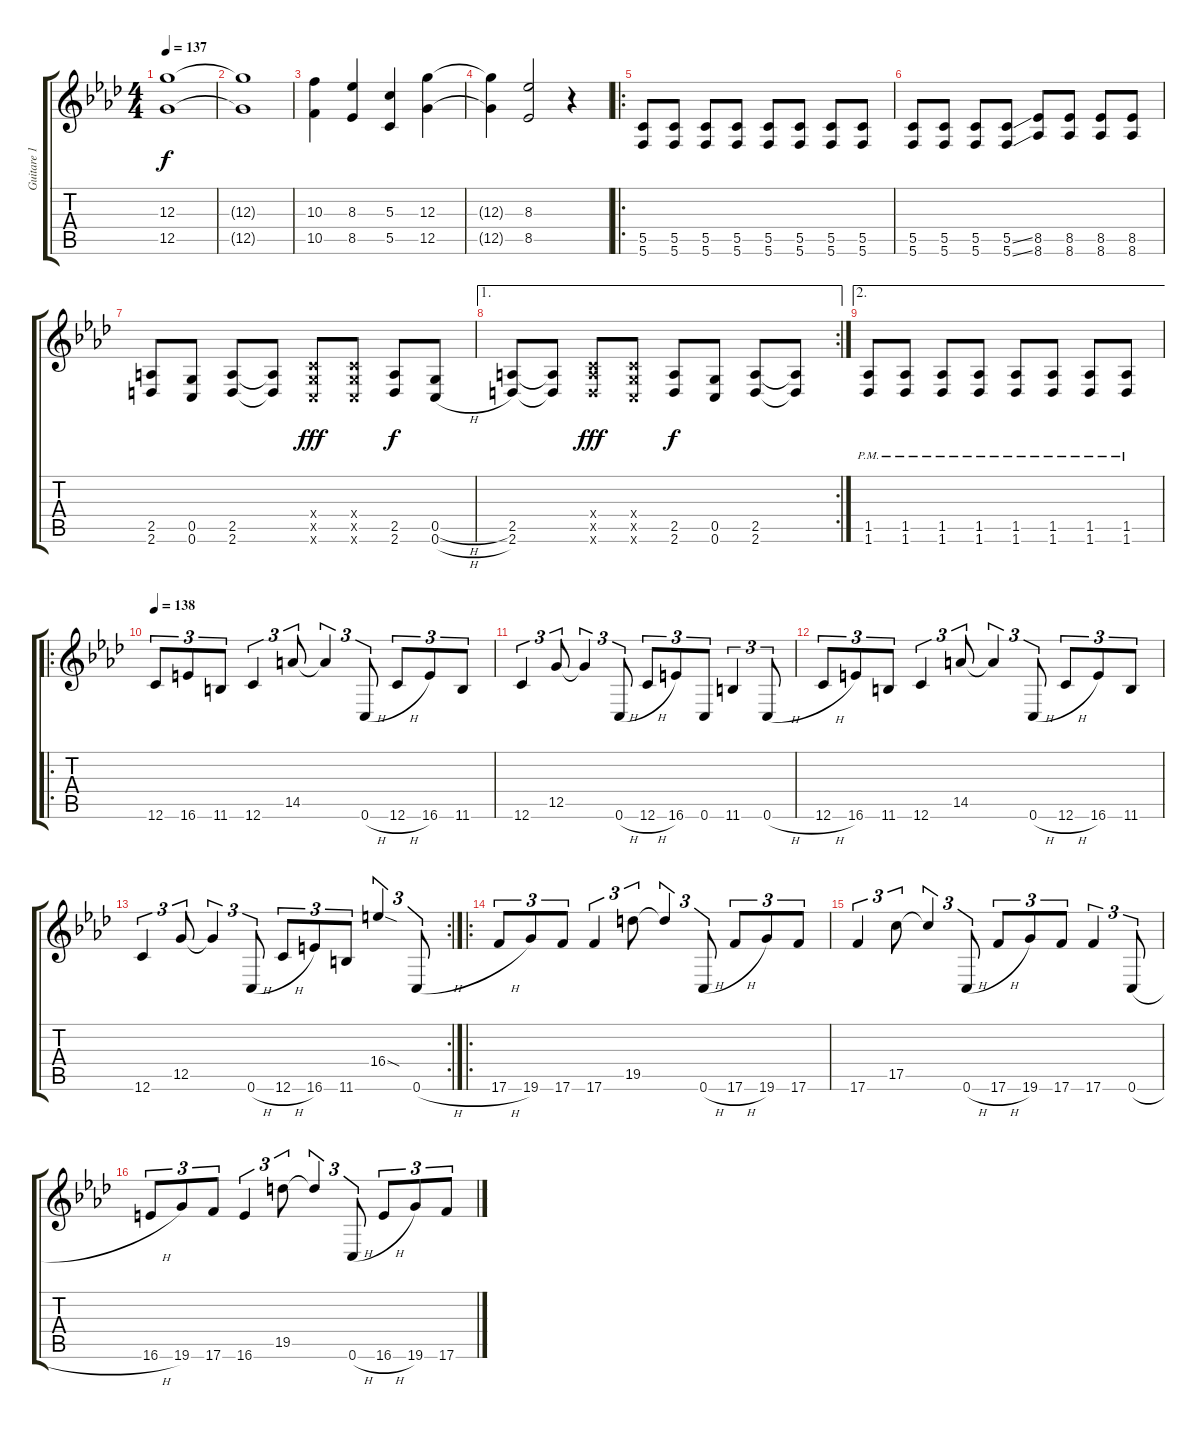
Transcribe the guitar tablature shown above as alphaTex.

\track ("Guitare 1" "Guitare 1") {instrument distortionguitar}
\staff {score tabs}
\tuning (E4 C4 G3 C3 G2 C2) {hide}
\ts (4 4)
\tempo 137
\clef g2
\ks ab
(12.3 12.5).1{dy f} |
(12.3{t} 12.5{t}).1 |
(10.3 10.5).4 (8.3 8.5).4 (5.3 5.5).4 (12.3 12.5).4 |
(12.3{t} 12.5{t}).4 (8.3 8.5).2 r.4 |
\ro
(5.5 5.6).8 (5.5 5.6).8 (5.5 5.6).8 (5.5 5.6).8 (5.5 5.6).8 (5.5 5.6).8 (5.5 5.6).8 (5.5 5.6).8 |
(5.5 5.6).8 (5.5 5.6).8 (5.5 5.6).8 (5.5{ss} 5.6{ss}).8 (8.5 8.6).8 (8.5 8.6).8 (8.5 8.6).8 (8.5 8.6).8 |
(2.5 2.6).8 (0.5 0.6).8 (2.5 2.6).8 (2.5{t} 2.6{t}).8 (0.4{x} 0.5{x} 0.6{x}).8{dy fff} (0.4{x} 0.5{x} 0.6{x}).8 (2.5 2.6).8{dy f} (0.5{h} 0.6{h}).8 |
\ae 1
\rc 2
(2.5 2.6).8 (2.5{t} 2.6{t}).8 (0.4{x} 2.5{x} 2.6{x}).8{dy fff} (0.4{x} 0.5{x} 0.6{x}).8 (2.5 2.6).8{dy f} (0.5 0.6).8 (2.5 2.6).8 (2.5{t} 2.6{t}).8 |
\ae 2
(1.5{pm} 1.6{pm}).8 (1.5{pm} 1.6{pm}).8 (1.5{pm} 1.6{pm}).8 (1.5{pm} 1.6{pm}).8 (1.5{pm} 1.6{pm}).8 (1.5{pm} 1.6{pm}).8 (1.5{pm} 1.6{pm}).8 (1.5{pm} 1.6{pm}).8 |
\ro
\tempo 138
12.6.8{tu (3 2)} 16.6.8{tu (3 2)} 11.6.8{tu (3 2)} 12.6.4{tu (3 2)} 14.5.8{tu (3 2)} 14.5{t}.4{tu (3 2)} 0.6{h}.8{tu (3 2)} 12.6{h}.8{tu (3 2)} 16.6.8{tu (3 2)} 11.6.8{tu (3 2)} |
12.6.4{tu (3 2)} 12.5.8{tu (3 2)} 12.5{t}.4{tu (3 2)} 0.6{h}.8{tu (3 2)} 12.6{h}.8{tu (3 2)} 16.6.8{tu (3 2)} 0.6.8{tu (3 2)} 11.6.4{tu (3 2)} 0.6{h}.8{tu (3 2)} |
12.6{h}.8{tu (3 2)} 16.6.8{tu (3 2)} 11.6.8{tu (3 2)} 12.6.4{tu (3 2)} 14.5.8{tu (3 2)} 14.5{t}.4{tu (3 2)} 0.6{h}.8{tu (3 2)} 12.6{h}.8{tu (3 2)} 16.6.8{tu (3 2)} 11.6.8{tu (3 2)} |
\rc 2
12.6.4{tu (3 2)} 12.5.8{tu (3 2)} 12.5{t}.4{tu (3 2)} 0.6{h}.8{tu (3 2)} 12.6{h}.8{tu (3 2)} 16.6.8{tu (3 2)} 11.6.8{tu (3 2)} 16.4{sod}.4{tu (3 2) beam Up} 0.6{h}.8{tu (3 2) beam Up} |
\ro
17.6{h}.8{tu (3 2)} 19.6.8{tu (3 2)} 17.6.8{tu (3 2)} 17.6.4{tu (3 2)} 19.5.8{tu (3 2)} 19.5{t}.4{tu (3 2) beam Up} 0.6{h}.8{tu (3 2) beam Up} 17.6{h}.8{tu (3 2)} 19.6.8{tu (3 2)} 17.6.8{tu (3 2)} |
17.6.4{tu (3 2)} 17.5.8{tu (3 2)} 17.5{t}.4{tu (3 2) beam Up} 0.6{h}.8{tu (3 2) beam Up} 17.6{h}.8{tu (3 2)} 19.6.8{tu (3 2)} 17.6.8{tu (3 2)} 17.6.4{tu (3 2) beam Up} 0.6{h}.8{tu (3 2) beam Up} |
16.6{h}.8{tu (3 2)} 19.6.8{tu (3 2)} 17.6.8{tu (3 2)} 16.6.4{tu (3 2)} 19.5.8{tu (3 2)} 19.5{t}.4{tu (3 2) beam Up} 0.6{h}.8{tu (3 2) beam Up} 16.6{h}.8{tu (3 2)} 19.6.8{tu (3 2)} 17.6.8{tu (3 2)}
